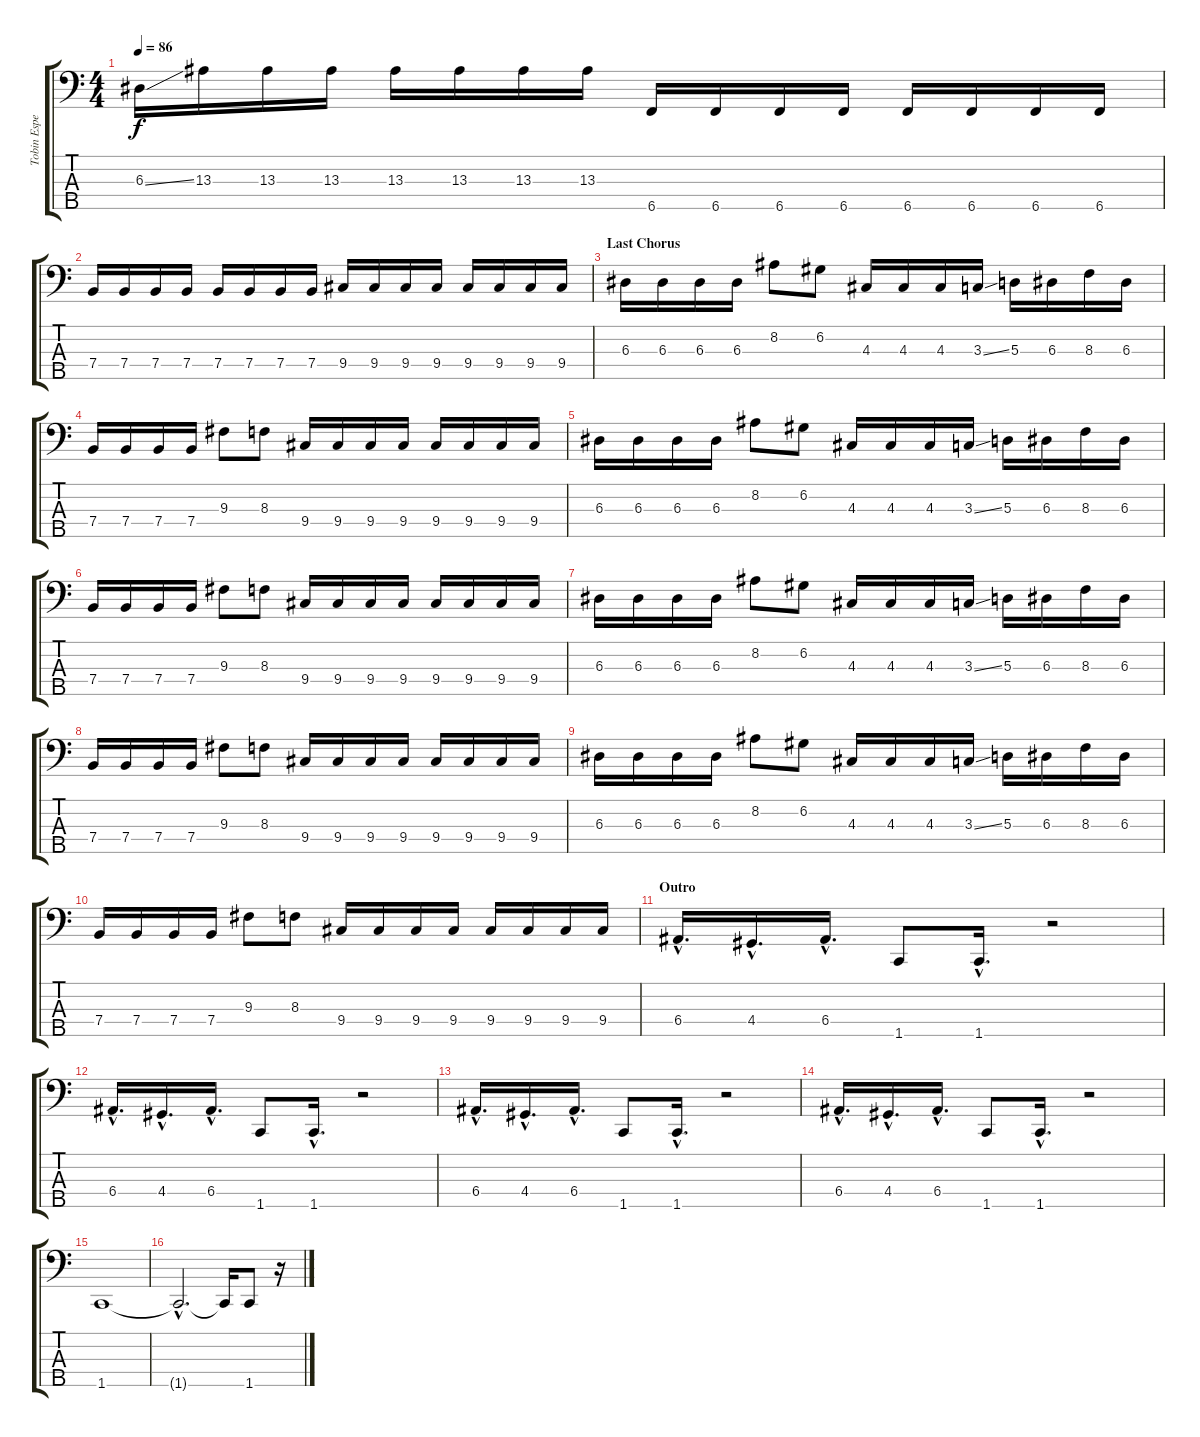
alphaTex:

\track ("Tobin Esperance - Bass" "Tobin Espe") {instrument electricbassfinger}
\staff {score tabs}
\tuning (G2 D2 A1 E1 B0) {hide}
\ts (4 4)
\tempo 86
\clef f4
\ks c
6.3{ss}.16{dy f} 13.3.16 13.3.16 13.3.16 13.3.16 13.3.16 13.3.16 13.3.16 6.5.16 6.5.16 6.5.16 6.5.16 6.5.16 6.5.16 6.5.16 6.5.16 |
7.4.16 7.4.16 7.4.16 7.4.16 7.4.16 7.4.16 7.4.16 7.4.16 9.4.16 9.4.16 9.4.16 9.4.16 9.4.16 9.4.16 9.4.16 9.4.16 |
\section ("" "Last Chorus")
6.3.16 6.3.16 6.3.16 6.3.16 8.2.8 6.2.8 4.3.16 4.3.16 4.3.16 3.3{ss}.16 5.3.16 6.3.16 8.3.16 6.3.16 |
7.4.16 7.4.16 7.4.16 7.4.16 9.3.8 8.3.8 9.4.16 9.4.16 9.4.16 9.4.16 9.4.16 9.4.16 9.4.16 9.4.16 |
6.3.16 6.3.16 6.3.16 6.3.16 8.2.8 6.2.8 4.3.16 4.3.16 4.3.16 3.3{ss}.16 5.3.16 6.3.16 8.3.16 6.3.16 |
7.4.16 7.4.16 7.4.16 7.4.16 9.3.8 8.3.8 9.4.16 9.4.16 9.4.16 9.4.16 9.4.16 9.4.16 9.4.16 9.4.16 |
6.3.16 6.3.16 6.3.16 6.3.16 8.2.8 6.2.8 4.3.16 4.3.16 4.3.16 3.3{ss}.16 5.3.16 6.3.16 8.3.16 6.3.16 |
7.4.16 7.4.16 7.4.16 7.4.16 9.3.8 8.3.8 9.4.16 9.4.16 9.4.16 9.4.16 9.4.16 9.4.16 9.4.16 9.4.16 |
6.3.16 6.3.16 6.3.16 6.3.16 8.2.8 6.2.8 4.3.16 4.3.16 4.3.16 3.3{ss}.16 5.3.16 6.3.16 8.3.16 6.3.16 |
7.4.16 7.4.16 7.4.16 7.4.16 9.3.8 8.3.8 9.4.16 9.4.16 9.4.16 9.4.16 9.4.16 9.4.16 9.4.16 9.4.16 |
\section ("" "Outro")
6.4{hac}.16{d} 4.4{hac}.16{d} 6.4{hac}.16{d} 1.5.8 1.5{hac}.16{d} r.2 |
6.4{hac}.16{d} 4.4{hac}.16{d} 6.4{hac}.16{d} 1.5.8 1.5{hac}.16{d} r.2 |
6.4{hac}.16{d} 4.4{hac}.16{d} 6.4{hac}.16{d} 1.5.8 1.5{hac}.16{d} r.2 |
6.4{hac}.16{d} 4.4{hac}.16{d} 6.4{hac}.16{d} 1.5.8 1.5{hac}.16{d} r.2 |
1.5.1 |
1.5{hac t}.2{d} 1.5{t}.16 1.5.8 r.16
